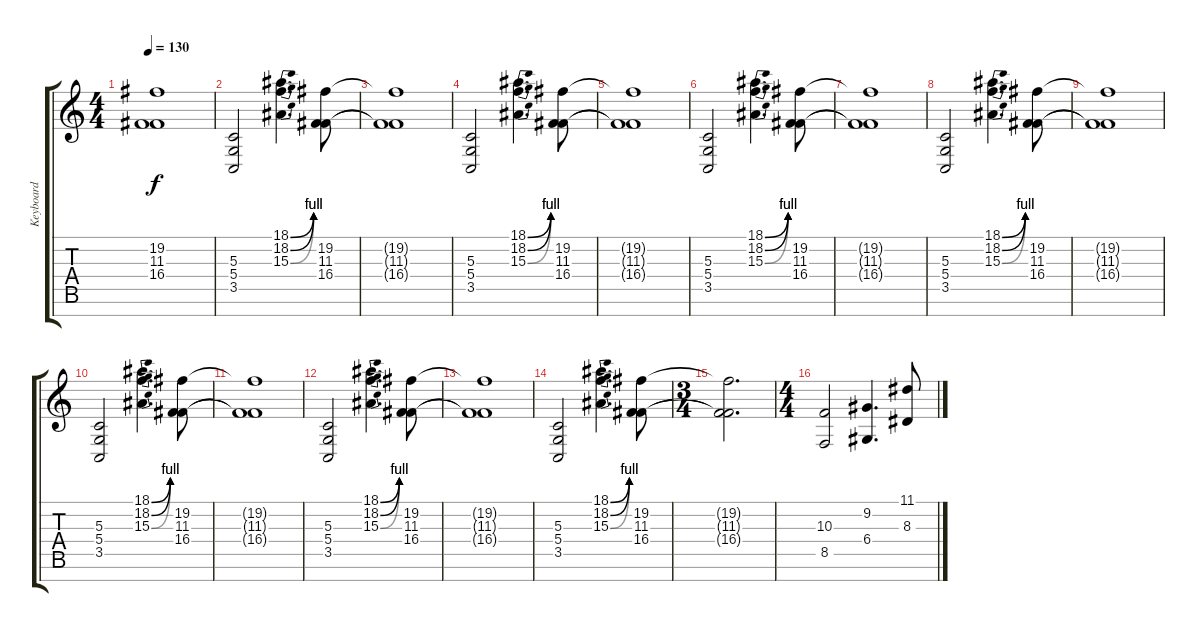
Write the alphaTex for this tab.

\track ("Keyboard" "Keyboard") {instrument lead2sawtooth}
\staff {score tabs}
\tuning (E4 B3 G3 D3 A2 E2 B1) {hide}
\ts (4 4)
\tempo 130
\clef g2
\ks c
(19.2{t} 11.3{t} 16.4{t}).1{dy f} |
(5.3 5.4 3.5).2 (18.1{be (bend 0 0 60 4)} 18.2{be (bend 0 0 60 4)} 15.3{be (bend 0 0 60 4)}).4{d} (19.2 11.3 16.4).8 |
(19.2{t} 11.3{t} 16.4{t}).1 |
(5.3 5.4 3.5).2 (18.1{be (bend 0 0 60 4)} 18.2{be (bend 0 0 60 4)} 15.3{be (bend 0 0 60 4)}).4{d} (19.2 11.3 16.4).8 |
(19.2{t} 11.3{t} 16.4{t}).1 |
(5.3 5.4 3.5).2 (18.1{be (bend 0 0 60 4)} 18.2{be (bend 0 0 60 4)} 15.3{be (bend 0 0 60 4)}).4{d} (19.2 11.3 16.4).8 |
(19.2{t} 11.3{t} 16.4{t}).1 |
(5.3 5.4 3.5).2 (18.1{be (bend 0 0 60 4)} 18.2{be (bend 0 0 60 4)} 15.3{be (bend 0 0 60 4)}).4{d} (19.2 11.3 16.4).8 |
(19.2{t} 11.3{t} 16.4{t}).1 |
(5.3 5.4 3.5).2 (18.1{be (bend 0 0 60 4)} 18.2{be (bend 0 0 60 4)} 15.3{be (bend 0 0 60 4)}).4{d} (19.2 11.3 16.4).8 |
(19.2{t} 11.3{t} 16.4{t}).1 |
(5.3 5.4 3.5).2 (18.1{be (bend 0 0 60 4)} 18.2{be (bend 0 0 60 4)} 15.3{be (bend 0 0 60 4)}).4{d} (19.2 11.3 16.4).8 |
(19.2{t} 11.3{t} 16.4{t}).1 |
(5.3 5.4 3.5).2 (18.1{be (bend 0 0 60 4)} 18.2{be (bend 0 0 60 4)} 15.3{be (bend 0 0 60 4)}).4{d} (19.2 11.3 16.4).8 |
\ts (3 4)
(19.2{t} 11.3{t} 16.4{t}).2{d} |
\ts (4 4)
(10.3 8.5).2 (9.2 6.4).4{d} (11.1 8.3).8
